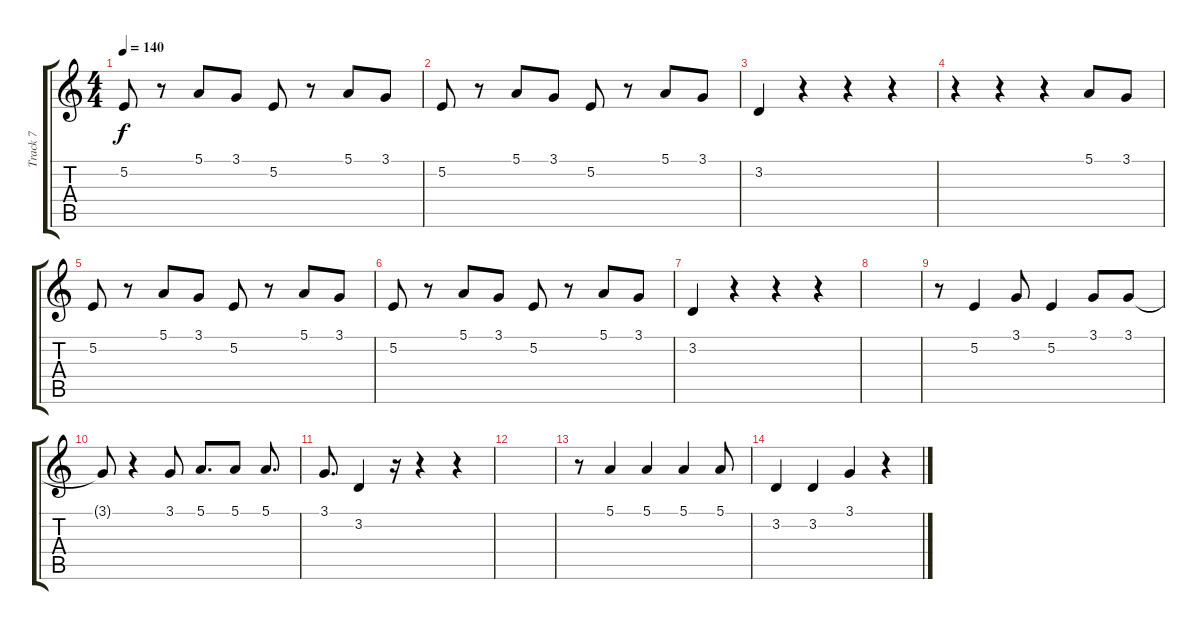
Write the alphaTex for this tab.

\track ("Track 7" "Track 7") {instrument flute}
\staff {score tabs}
\tuning (E4 B3 G3 D3 A2 E2) {hide}
\ts (4 4)
\tempo 140
\clef g2
\ks c
5.2.8{dy f} r.8 5.1.8 3.1.8 5.2.8 r.8 5.1.8 3.1.8 |
5.2.8 r.8 5.1.8 3.1.8 5.2.8 r.8 5.1.8 3.1.8 |
3.2.4 r.4 r.4 r.4 |
r.4 r.4 r.4 5.1.8 3.1.8 |
5.2.8 r.8 5.1.8 3.1.8 5.2.8 r.8 5.1.8 3.1.8 |
5.2.8 r.8 5.1.8 3.1.8 5.2.8 r.8 5.1.8 3.1.8 |
3.2.4 r.4 r.4 r.4 |
|
r.8 5.2.4 3.1.8 5.2.4 3.1.8 3.1.8 |
3.1{t}.8 r.4 3.1.8 5.1.8{d} 5.1.8 5.1.8{d} |
3.1.8{d} 3.2.4 r.16 r.4 r.4 |
|
r.8 5.1.4 5.1.4 5.1.4 5.1.8 |
3.2.4 3.2.4 3.1.4 r.4
